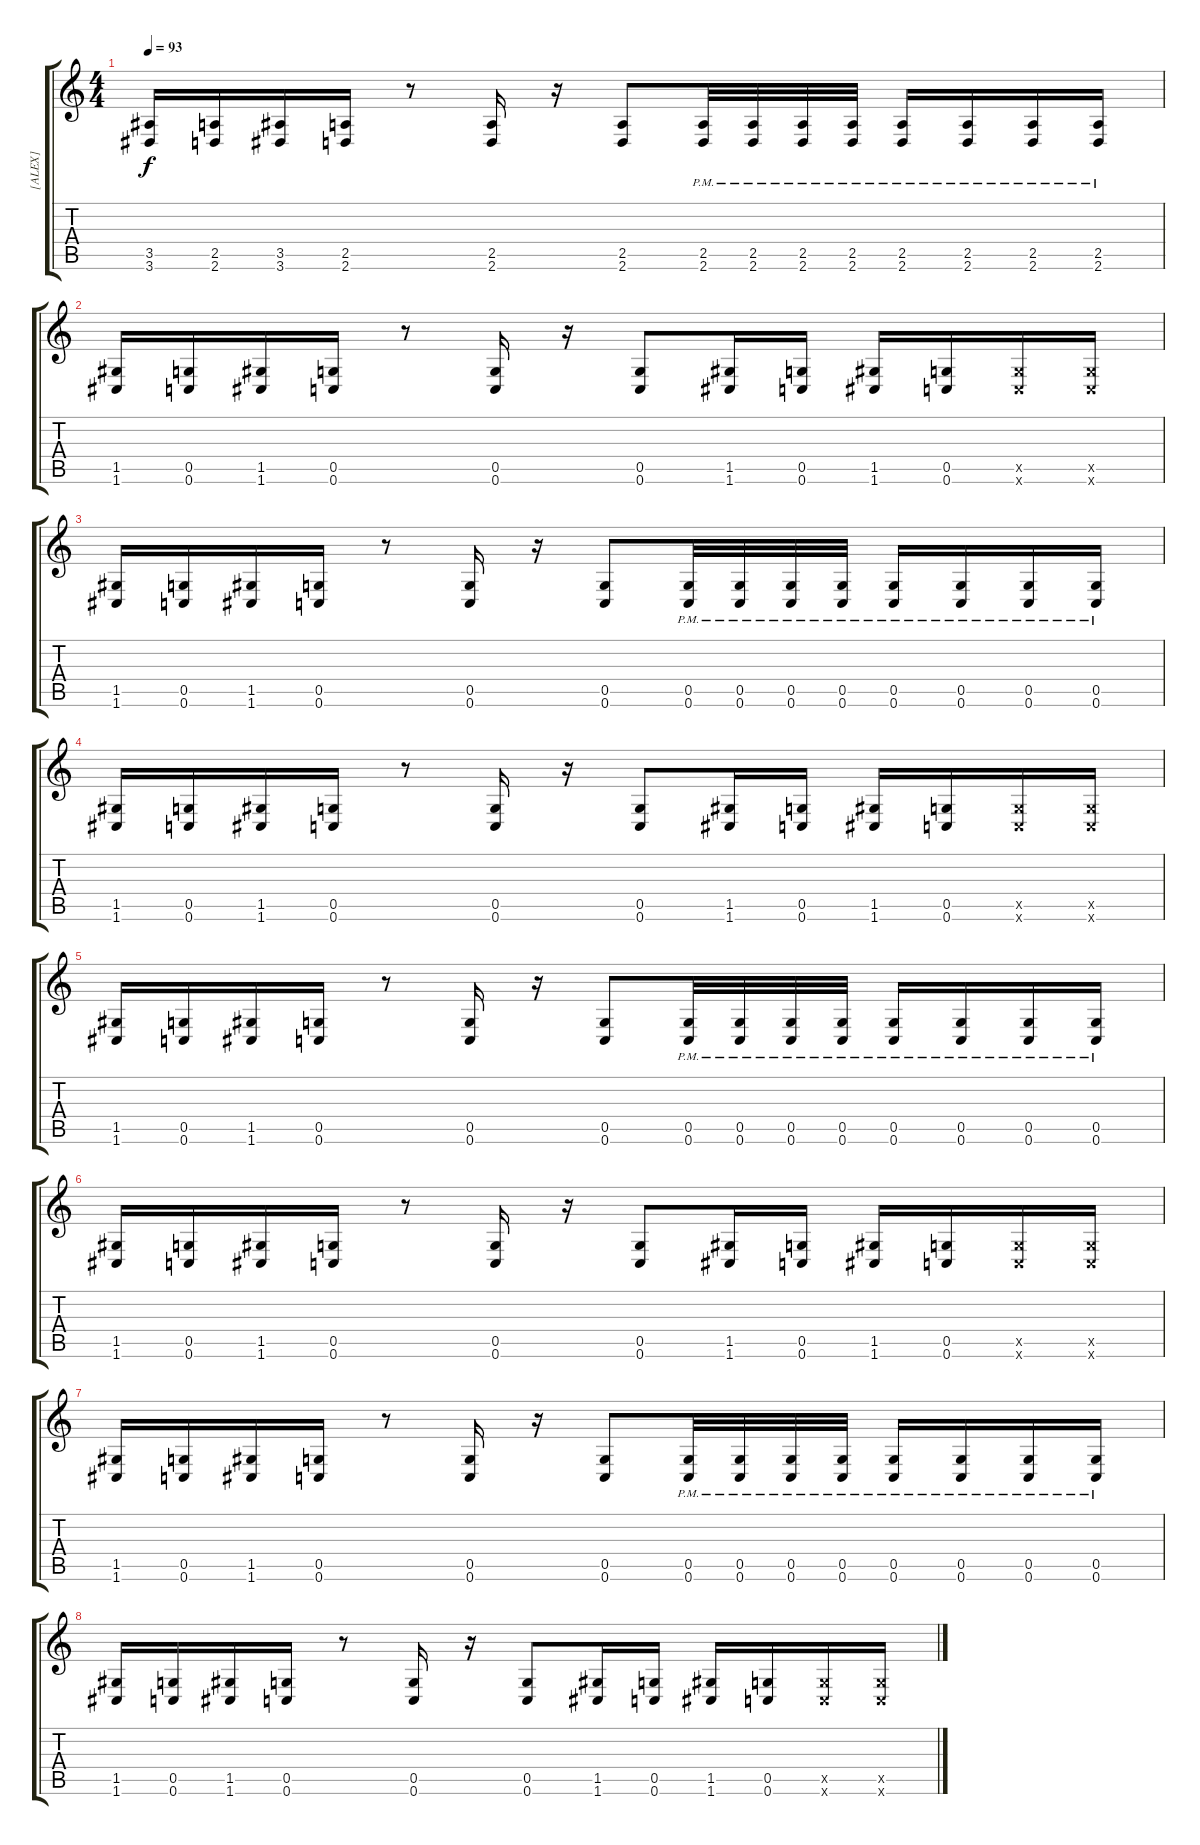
\track ("[ALEX]" "[ALEX]") {instrument distortionguitar}
\staff {score tabs}
\tuning (D4 A3 F3 C3 G2 C2) {hide}
\ts (4 4)
\tempo 93
\clef g2
\ks c
(3.5 3.6).16{dy f} (2.5 2.6).16 (3.5 3.6).16 (2.5 2.6).16 r.8 (2.5 2.6).16 r.16 (2.5 2.6).8 (2.5{pm} 2.6{pm}).32 (2.5{pm} 2.6{pm}).32 (2.5{pm} 2.6{pm}).32 (2.5{pm} 2.6{pm}).32 (2.5{pm} 2.6{pm}).16 (2.5{pm} 2.6{pm}).16 (2.5{pm} 2.6{pm}).16 (2.5{pm} 2.6{pm}).16 |
(1.5 1.6).16 (0.5 0.6).16 (1.5 1.6).16 (0.5 0.6).16 r.8 (0.5 0.6).16 r.16 (0.5 0.6).8 (1.5 1.6).16 (0.5 0.6).16 (1.5 1.6).16 (0.5 0.6).16 (0.5{x} 0.6{x}).16 (0.5{x} 0.6{x}).16 |
(1.5 1.6).16 (0.5 0.6).16 (1.5 1.6).16 (0.5 0.6).16 r.8 (0.5 0.6).16 r.16 (0.5 0.6).8 (0.5{pm} 0.6{pm}).32 (0.5{pm} 0.6{pm}).32 (0.5{pm} 0.6{pm}).32 (0.5{pm} 0.6{pm}).32 (0.5{pm} 0.6{pm}).16 (0.5{pm} 0.6{pm}).16 (0.5{pm} 0.6{pm}).16 (0.5{pm} 0.6{pm}).16 |
(1.5 1.6).16 (0.5 0.6).16 (1.5 1.6).16 (0.5 0.6).16 r.8 (0.5 0.6).16 r.16 (0.5 0.6).8 (1.5 1.6).16 (0.5 0.6).16 (1.5 1.6).16 (0.5 0.6).16 (0.5{x} 0.6{x}).16 (0.5{x} 0.6{x}).16 |
(1.5 1.6).16 (0.5 0.6).16 (1.5 1.6).16 (0.5 0.6).16 r.8 (0.5 0.6).16 r.16 (0.5 0.6).8 (0.5{pm} 0.6{pm}).32 (0.5{pm} 0.6{pm}).32 (0.5{pm} 0.6{pm}).32 (0.5{pm} 0.6{pm}).32 (0.5{pm} 0.6{pm}).16 (0.5{pm} 0.6{pm}).16 (0.5{pm} 0.6{pm}).16 (0.5{pm} 0.6{pm}).16 |
(1.5 1.6).16 (0.5 0.6).16 (1.5 1.6).16 (0.5 0.6).16 r.8 (0.5 0.6).16 r.16 (0.5 0.6).8 (1.5 1.6).16 (0.5 0.6).16 (1.5 1.6).16 (0.5 0.6).16 (0.5{x} 0.6{x}).16 (0.5{x} 0.6{x}).16 |
(1.5 1.6).16 (0.5 0.6).16 (1.5 1.6).16 (0.5 0.6).16 r.8 (0.5 0.6).16 r.16 (0.5 0.6).8 (0.5{pm} 0.6{pm}).32 (0.5{pm} 0.6{pm}).32 (0.5{pm} 0.6{pm}).32 (0.5{pm} 0.6{pm}).32 (0.5{pm} 0.6{pm}).16 (0.5{pm} 0.6{pm}).16 (0.5{pm} 0.6{pm}).16 (0.5{pm} 0.6{pm}).16 |
(1.5 1.6).16 (0.5 0.6).16 (1.5 1.6).16 (0.5 0.6).16 r.8 (0.5 0.6).16 r.16 (0.5 0.6).8 (1.5 1.6).16 (0.5 0.6).16 (1.5 1.6).16 (0.5 0.6).16 (0.5{x} 0.6{x}).16 (0.5{x} 0.6{x}).16
